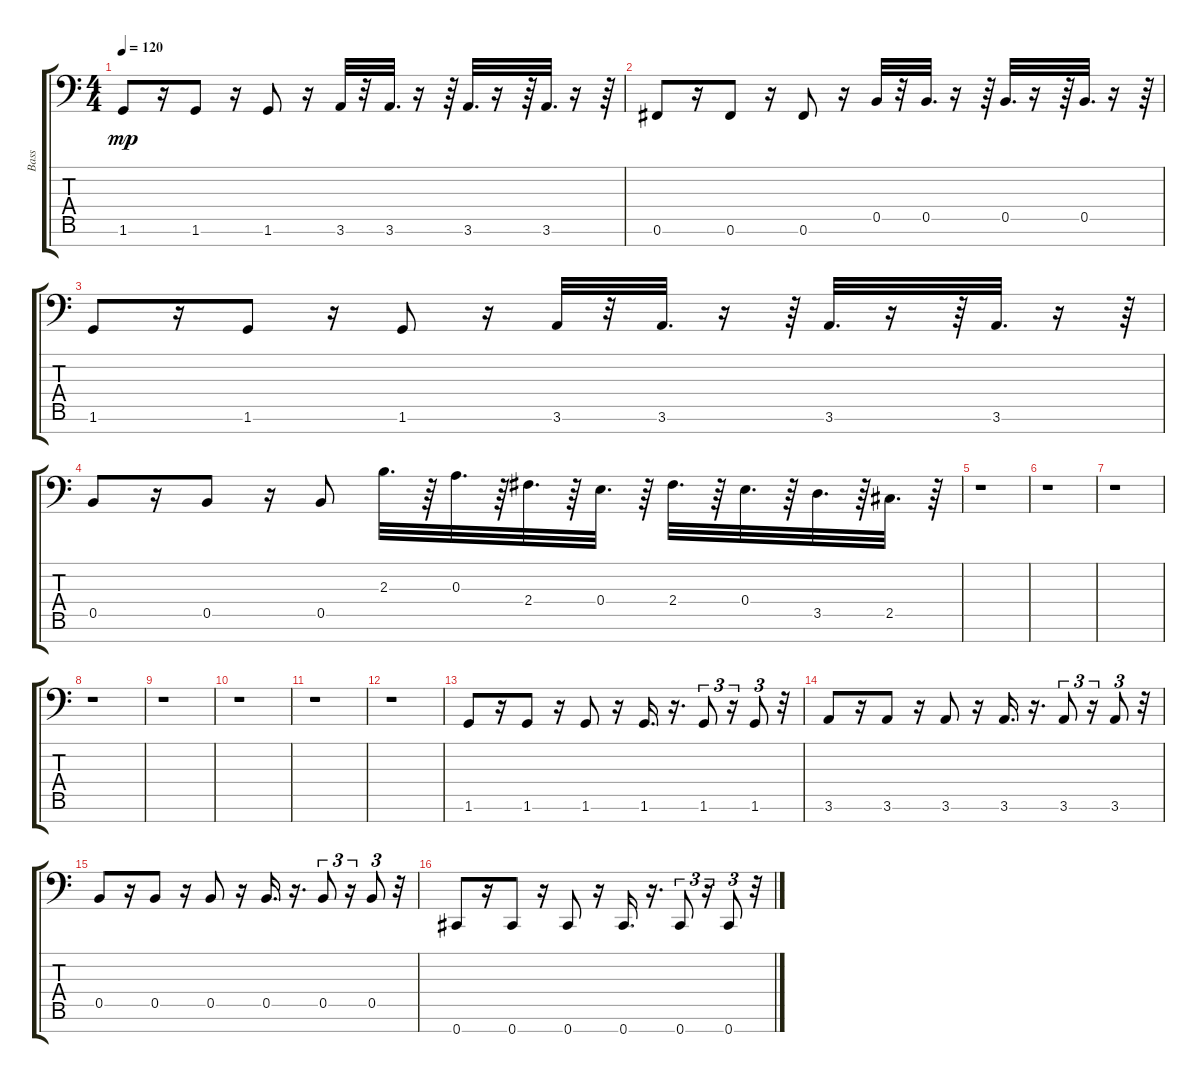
\track ("Bass" "Bass") {instrument electricbasspick}
\staff {score tabs}
\tuning (G3 D3 A2 E2 B1 Gb1 Db1) {hide}
\ts (4 4)
\tempo 120
\clef f4
\ks c
1.6.8{dy mp} r.16 1.6.8 r.16 1.6.8 r.16 3.6.32 r.32 3.6.32{d} r.16 r.64 3.6.32{d} r.16 r.64 3.6.32{d} r.16 r.64 |
0.6.8 r.16 0.6.8 r.16 0.6.8 r.16 0.5.32 r.32 0.5.32{d} r.16 r.64 0.5.32{d} r.16 r.64 0.5.32{d} r.16 r.64 |
1.6.8 r.16 1.6.8 r.16 1.6.8 r.16 3.6.32 r.32 3.6.32{d} r.16 r.64 3.6.32{d} r.16 r.64 3.6.32{d} r.16 r.64 |
0.5.8 r.16 0.5.8 r.16 0.5.8 2.3.32{d} r.64 0.3.32{d} r.64 2.4.32{d} r.64 0.4.32{d} r.64 2.4.32{d} r.64 0.4.32{d} r.64 3.5.32{d} r.64 2.5.32{d} r.64 |
r.1 |
r.1 |
r.1 |
r.1 |
r.1 |
r.1 |
r.1 |
r.1 |
1.6.8 r.16 1.6.8 r.16 1.6.8 r.16 1.6.16{d} r.16{d} 1.6.8{tu (3 2)} r.16{tu (3 2)} 1.6.8{tu (3 2)} r.32 |
3.6.8 r.16 3.6.8 r.16 3.6.8 r.16 3.6.16{d} r.16{d} 3.6.8{tu (3 2)} r.16{tu (3 2)} 3.6.8{tu (3 2)} r.32 |
0.5.8 r.16 0.5.8 r.16 0.5.8 r.16 0.5.16{d} r.16{d} 0.5.8{tu (3 2)} r.16{tu (3 2)} 0.5.8{tu (3 2)} r.32 |
0.7.8 r.16 0.7.8 r.16 0.7.8 r.16 0.7.16{d} r.16{d} 0.7.8{tu (3 2)} r.16{tu (3 2)} 0.7.8{tu (3 2)} r.32
